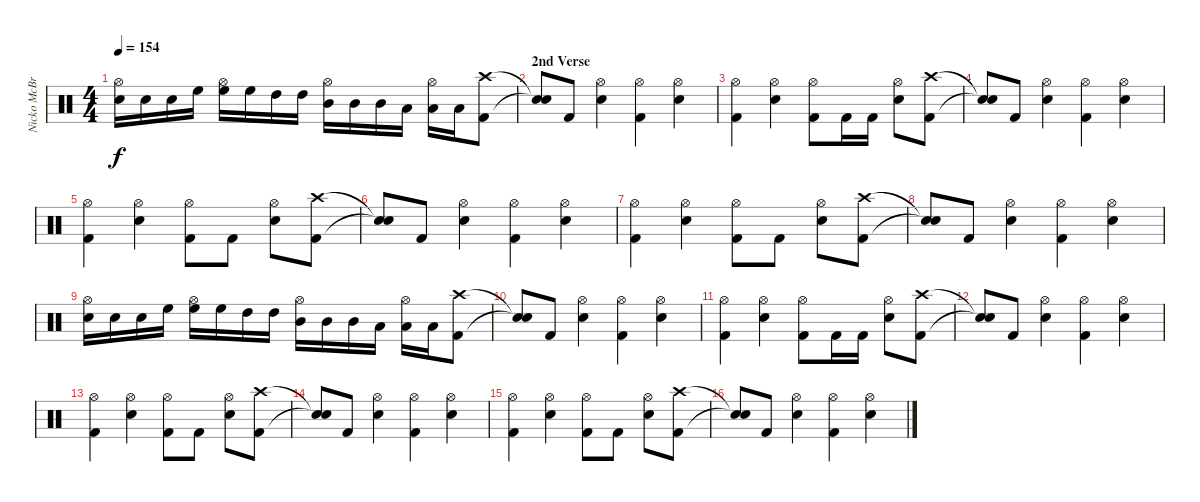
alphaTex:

\track ("Nicko McBrain's Drums" "Nicko McBr") {instrument percussion}
\staff {score}
\articulation defaults
\ts (4 4)
\tempo 154
\clef neutral
\ks c
("Snare (hit) 2" "Hi-Hat (open)").16{dy f} "Snare (hit) 2".16 "Snare (hit) 2".16 "High Floor Tom (hit)".16 ("Hi-Hat (open)" "High Floor Tom (hit)").16 "High Floor Tom (hit)".16 "High Tom (hit)".16 "High Tom (hit)".16 ("Hi-Hat (open)" "Mid Tom (hit)").16 "Mid Tom (hit)".16 "Mid Tom (hit)".16 "Low Tom (hit)".16 ("Low Tom (hit)" "Hi-Hat (open)").16 "Low Tom (hit)".16 ("Kick (hit) 2" "Crash high (hit)").8 |
\section ("" "2nd Verse")
("Snare (hit)"{t} "Snare (hit)"{t}).8 "Kick (hit) 2".8 ("Snare (hit) 2" "Hi-Hat (open)").4 ("Kick (hit) 2" "Hi-Hat (open)").4 ("Snare (hit) 2" "Hi-Hat (open)").4 |
("Kick (hit) 2" "Hi-Hat (open)").4 ("Snare (hit) 2" "Hi-Hat (open)").4 ("Kick (hit) 2" "Hi-Hat (open)").8 "Kick (hit) 2".16 "Kick (hit) 2".16 ("Snare (hit) 2" "Hi-Hat (open)").8 ("Kick (hit) 2" "Crash high (hit)").8 |
("Snare (hit)"{t} "Snare (hit)"{t}).8 "Kick (hit) 2".8 ("Snare (hit) 2" "Hi-Hat (open)").4 ("Kick (hit) 2" "Hi-Hat (open)").4 ("Snare (hit) 2" "Hi-Hat (open)").4 |
("Kick (hit) 2" "Hi-Hat (open)").4 ("Snare (hit) 2" "Hi-Hat (open)").4 ("Kick (hit) 2" "Hi-Hat (open)").8 "Kick (hit) 2".8 ("Snare (hit) 2" "Hi-Hat (open)").8 ("Kick (hit) 2" "Crash high (hit)").8 |
("Snare (hit)"{t} "Snare (hit)"{t}).8 "Kick (hit) 2".8 ("Snare (hit) 2" "Hi-Hat (open)").4 ("Kick (hit) 2" "Hi-Hat (open)").4 ("Snare (hit) 2" "Hi-Hat (open)").4 |
("Kick (hit) 2" "Hi-Hat (open)").4 ("Snare (hit) 2" "Hi-Hat (open)").4 ("Kick (hit) 2" "Hi-Hat (open)").8 "Kick (hit) 2".8 ("Snare (hit) 2" "Hi-Hat (open)").8 ("Kick (hit) 2" "Crash high (hit)").8 |
("Snare (hit)"{t} "Snare (hit)"{t}).8 "Kick (hit) 2".8 ("Snare (hit) 2" "Hi-Hat (open)").4 ("Kick (hit) 2" "Hi-Hat (open)").4 ("Snare (hit) 2" "Hi-Hat (open)").4 |
("Snare (hit) 2" "Hi-Hat (open)").16 "Snare (hit) 2".16 "Snare (hit) 2".16 "High Floor Tom (hit)".16 ("Hi-Hat (open)" "High Floor Tom (hit)").16 "High Floor Tom (hit)".16 "High Tom (hit)".16 "High Tom (hit)".16 ("Hi-Hat (open)" "Mid Tom (hit)").16 "Mid Tom (hit)".16 "Mid Tom (hit)".16 "Low Tom (hit)".16 ("Low Tom (hit)" "Hi-Hat (open)").16 "Low Tom (hit)".16 ("Kick (hit) 2" "Crash high (hit)").8 |
("Snare (hit)"{t} "Snare (hit)"{t}).8 "Kick (hit) 2".8 ("Snare (hit) 2" "Hi-Hat (open)").4 ("Kick (hit) 2" "Hi-Hat (open)").4 ("Snare (hit) 2" "Hi-Hat (open)").4 |
("Kick (hit) 2" "Hi-Hat (open)").4 ("Snare (hit) 2" "Hi-Hat (open)").4 ("Kick (hit) 2" "Hi-Hat (open)").8 "Kick (hit) 2".16 "Kick (hit) 2".16 ("Snare (hit) 2" "Hi-Hat (open)").8 ("Kick (hit) 2" "Crash high (hit)").8 |
("Snare (hit)"{t} "Snare (hit)"{t}).8 "Kick (hit) 2".8 ("Snare (hit) 2" "Hi-Hat (open)").4 ("Kick (hit) 2" "Hi-Hat (open)").4 ("Snare (hit) 2" "Hi-Hat (open)").4 |
("Kick (hit) 2" "Hi-Hat (open)").4 ("Snare (hit) 2" "Hi-Hat (open)").4 ("Kick (hit) 2" "Hi-Hat (open)").8 "Kick (hit) 2".8 ("Snare (hit) 2" "Hi-Hat (open)").8 ("Kick (hit) 2" "Crash high (hit)").8 |
("Snare (hit)"{t} "Snare (hit)"{t}).8 "Kick (hit) 2".8 ("Snare (hit) 2" "Hi-Hat (open)").4 ("Kick (hit) 2" "Hi-Hat (open)").4 ("Snare (hit) 2" "Hi-Hat (open)").4 |
("Kick (hit) 2" "Hi-Hat (open)").4 ("Snare (hit) 2" "Hi-Hat (open)").4 ("Kick (hit) 2" "Hi-Hat (open)").8 "Kick (hit) 2".8 ("Snare (hit) 2" "Hi-Hat (open)").8 ("Kick (hit) 2" "Crash high (hit)").8 |
("Snare (hit)"{t} "Snare (hit)"{t}).8 "Kick (hit) 2".8 ("Snare (hit) 2" "Hi-Hat (open)").4 ("Kick (hit) 2" "Hi-Hat (open)").4 ("Snare (hit) 2" "Hi-Hat (open)").4
